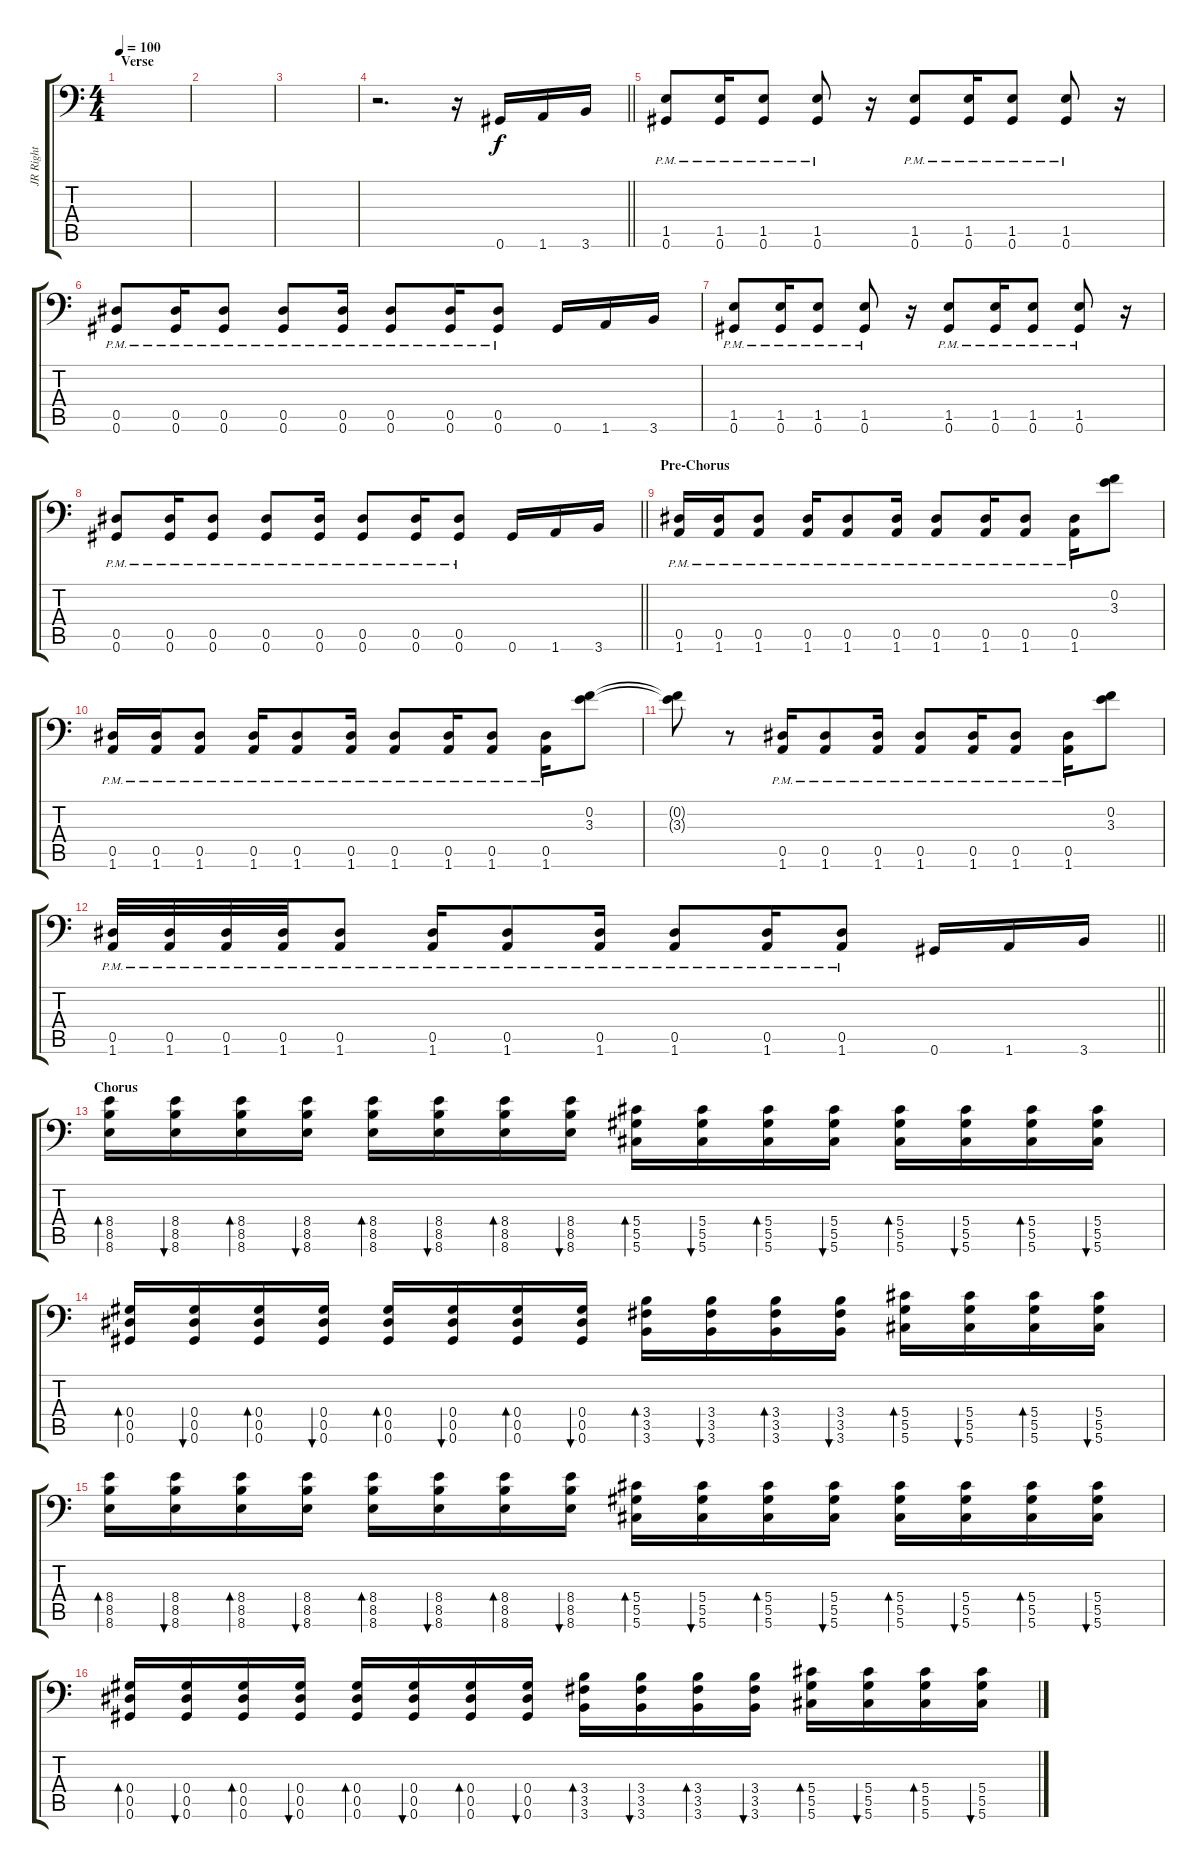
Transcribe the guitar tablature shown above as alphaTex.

\track ("JR Right" "JR Right") {instrument distortionguitar}
\staff {score tabs}
\tuning (Bb3 F3 Db3 Ab2 Eb2 Ab1) {hide}
\ts (4 4)
\section ("" "Verse")
\tempo 100
\clef f4
\ks c
|
|
|
\barLineRight lightlight
r.2{d} r.16 0.6.16 1.6.16 3.6.16 |
(1.5{pm} 0.6{pm}).8 (1.5{pm} 0.6{pm}).16 (1.5{pm} 0.6{pm}).8 (1.5{pm} 0.6{pm}).8 r.16 (1.5{pm} 0.6{pm}).8 (1.5{pm} 0.6{pm}).16 (1.5{pm} 0.6{pm}).8 (1.5{pm} 0.6{pm}).8 r.16 |
(0.5{pm} 0.6{pm}).8 (0.5{pm} 0.6{pm}).16 (0.5{pm} 0.6{pm}).8 (0.5{pm} 0.6{pm}).8 (0.5{pm} 0.6{pm}).16 (0.5{pm} 0.6{pm}).8 (0.5{pm} 0.6{pm}).16 (0.5{pm} 0.6{pm}).8 0.6.16 1.6.16 3.6.16 |
(1.5{pm} 0.6{pm}).8 (1.5{pm} 0.6{pm}).16 (1.5{pm} 0.6{pm}).8 (1.5{pm} 0.6{pm}).8 r.16 (1.5{pm} 0.6{pm}).8 (1.5{pm} 0.6{pm}).16 (1.5{pm} 0.6{pm}).8 (1.5{pm} 0.6{pm}).8 r.16 |
\barLineRight lightlight
(0.5{pm} 0.6{pm}).8 (0.5{pm} 0.6{pm}).16 (0.5{pm} 0.6{pm}).8 (0.5{pm} 0.6{pm}).8 (0.5{pm} 0.6{pm}).16 (0.5{pm} 0.6{pm}).8 (0.5{pm} 0.6{pm}).16 (0.5{pm} 0.6{pm}).8 0.6.16 1.6.16 3.6.16 |
\section ("" "Pre-Chorus")
(0.5{pm} 1.6{pm}).16 (0.5{pm} 1.6{pm}).16 (0.5{pm} 1.6{pm}).8 (0.5{pm} 1.6{pm}).16 (0.5{pm} 1.6{pm}).8 (0.5{pm} 1.6{pm}).16 (0.5{pm} 1.6{pm}).8 (0.5{pm} 1.6{pm}).16 (0.5{pm} 1.6{pm}).8 (0.5{pm} 1.6{pm}).16 (0.2 3.3).8 |
(0.5{pm} 1.6{pm}).16 (0.5{pm} 1.6{pm}).16 (0.5{pm} 1.6{pm}).8 (0.5{pm} 1.6{pm}).16 (0.5{pm} 1.6{pm}).8 (0.5{pm} 1.6{pm}).16 (0.5{pm} 1.6{pm}).8 (0.5{pm} 1.6{pm}).16 (0.5{pm} 1.6{pm}).8 (0.5{pm} 1.6{pm}).16 (0.2 3.3).8 |
(0.2{t} 3.3{t}).8 r.8 (0.5{pm} 1.6{pm}).16 (0.5{pm} 1.6{pm}).8 (0.5{pm} 1.6{pm}).16 (0.5{pm} 1.6{pm}).8 (0.5{pm} 1.6{pm}).16 (0.5{pm} 1.6{pm}).8 (0.5{pm} 1.6{pm}).16 (0.2 3.3).8 |
\barLineRight lightlight
(0.5{pm} 1.6{pm}).32 (0.5{pm} 1.6{pm}).32 (0.5{pm} 1.6{pm}).32 (0.5{pm} 1.6{pm}).32 (0.5{pm} 1.6{pm}).8 (0.5{pm} 1.6{pm}).16 (0.5{pm} 1.6{pm}).8 (0.5{pm} 1.6{pm}).16 (0.5{pm} 1.6{pm}).8 (0.5{pm} 1.6{pm}).16 (0.5{pm} 1.6{pm}).8 0.6.16 1.6.16 3.6.16 |
\section ("" "Chorus")
(8.4 8.5 8.6).16{bd 30} (8.4 8.5 8.6).16{bu 30} (8.4 8.5 8.6).16{bd 30} (8.4 8.5 8.6).16{bu 30} (8.4 8.5 8.6).16{bd 30} (8.4 8.5 8.6).16{bu 30} (8.4 8.5 8.6).16{bd 30} (8.4 8.5 8.6).16{bu 30} (5.4 5.5 5.6).16{bd 30} (5.4 5.5 5.6).16{bu 30} (5.4 5.5 5.6).16{bd 30} (5.4 5.5 5.6).16{bu 30} (5.4 5.5 5.6).16{bd 30} (5.4 5.5 5.6).16{bu 30} (5.4 5.5 5.6).16{bd 30} (5.4 5.5 5.6).16{bu 30} |
(0.4 0.5 0.6).16{bd 30} (0.4 0.5 0.6).16{bu 30} (0.4 0.5 0.6).16{bd 30} (0.4 0.5 0.6).16{bu 30} (0.4 0.5 0.6).16{bd 30} (0.4 0.5 0.6).16{bu 30} (0.4 0.5 0.6).16{bd 30} (0.4 0.5 0.6).16{bu 30} (3.4 3.5 3.6).16{bd 30} (3.4 3.5 3.6).16{bu 30} (3.4 3.5 3.6).16{bd 30} (3.4 3.5 3.6).16{bu 30} (5.4 5.5 5.6).16{bd 30} (5.4 5.5 5.6).16{bu 30} (5.4 5.5 5.6).16{bd 30} (5.4 5.5 5.6).16{bu 30} |
(8.4 8.5 8.6).16{bd 30} (8.4 8.5 8.6).16{bu 30} (8.4 8.5 8.6).16{bd 30} (8.4 8.5 8.6).16{bu 30} (8.4 8.5 8.6).16{bd 30} (8.4 8.5 8.6).16{bu 30} (8.4 8.5 8.6).16{bd 30} (8.4 8.5 8.6).16{bu 30} (5.4 5.5 5.6).16{bd 30} (5.4 5.5 5.6).16{bu 30} (5.4 5.5 5.6).16{bd 30} (5.4 5.5 5.6).16{bu 30} (5.4 5.5 5.6).16{bd 30} (5.4 5.5 5.6).16{bu 30} (5.4 5.5 5.6).16{bd 30} (5.4 5.5 5.6).16{bu 30} |
(0.4 0.5 0.6).16{bd 30} (0.4 0.5 0.6).16{bu 30} (0.4 0.5 0.6).16{bd 30} (0.4 0.5 0.6).16{bu 30} (0.4 0.5 0.6).16{bd 30} (0.4 0.5 0.6).16{bu 30} (0.4 0.5 0.6).16{bd 30} (0.4 0.5 0.6).16{bu 30} (3.4 3.5 3.6).16{bd 30} (3.4 3.5 3.6).16{bu 30} (3.4 3.5 3.6).16{bd 30} (3.4 3.5 3.6).16{bu 30} (5.4 5.5 5.6).16{bd 30} (5.4 5.5 5.6).16{bu 30} (5.4 5.5 5.6).16{bd 30} (5.4 5.5 5.6).16{bu 30}
